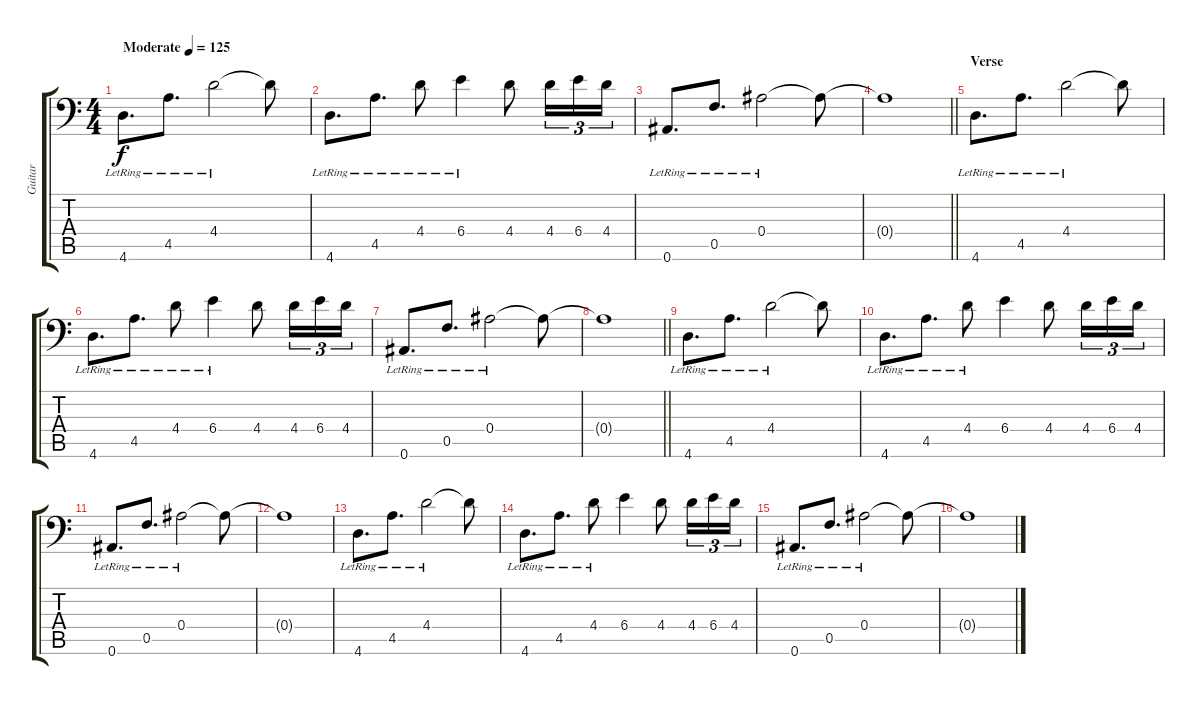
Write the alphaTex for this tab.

\track ("Guitar" "Guitar") {instrument electricguitarclean}
\staff {score tabs}
\tuning (C4 G3 Eb3 Bb2 F2 Bb1) {hide}
\ts (4 4)
\tempo (125 "Moderate")
\clef f4
\ks c
4.6{lr}.8{d dy f instrument electricguitarclean} 4.5{lr}.8{d} 4.4{lr}.2 4.4{t}.8 |
4.6{lr}.8{d} 4.5{lr}.8{d} 4.4{lr}.8 6.4{lr}.4 4.4.8 4.4.16{tu (3 2)} 6.4.16{tu (3 2)} 4.4.16{tu (3 2)} |
0.6{lr}.8{d} 0.5{lr}.8{d} 0.4{lr}.2 0.4{t}.8 |
\barLineRight lightlight
0.4{t}.1 |
\section ("" "Verse")
4.6{lr}.8{d} 4.5{lr}.8{d} 4.4{lr}.2 4.4{t}.8 |
4.6{lr}.8{d} 4.5{lr}.8{d} 4.4{lr}.8 6.4{lr}.4 4.4.8 4.4.16{tu (3 2)} 6.4.16{tu (3 2)} 4.4.16{tu (3 2)} |
0.6{lr}.8{d} 0.5{lr}.8{d} 0.4{lr}.2 0.4{t}.8 |
\barLineRight lightlight
0.4{t}.1 |
4.6{lr}.8{d} 4.5{lr}.8{d} 4.4{lr}.2 4.4{t}.8 |
4.6{lr}.8{d} 4.5{lr}.8{d} 4.4{lr}.8 6.4.4 4.4.8 4.4.16{tu (3 2)} 6.4.16{tu (3 2)} 4.4.16{tu (3 2)} |
0.6{lr}.8{d} 0.5{lr}.8{d} 0.4{lr}.2 0.4{t}.8 |
0.4{t}.1 |
4.6{lr}.8{d} 4.5{lr}.8{d} 4.4{lr}.2 4.4{t}.8 |
4.6{lr}.8{d} 4.5{lr}.8{d} 4.4{lr}.8 6.4.4 4.4.8 4.4.16{tu (3 2)} 6.4.16{tu (3 2)} 4.4.16{tu (3 2)} |
0.6{lr}.8{d} 0.5{lr}.8{d} 0.4{lr}.2 0.4{t}.8 |
0.4{t}.1
